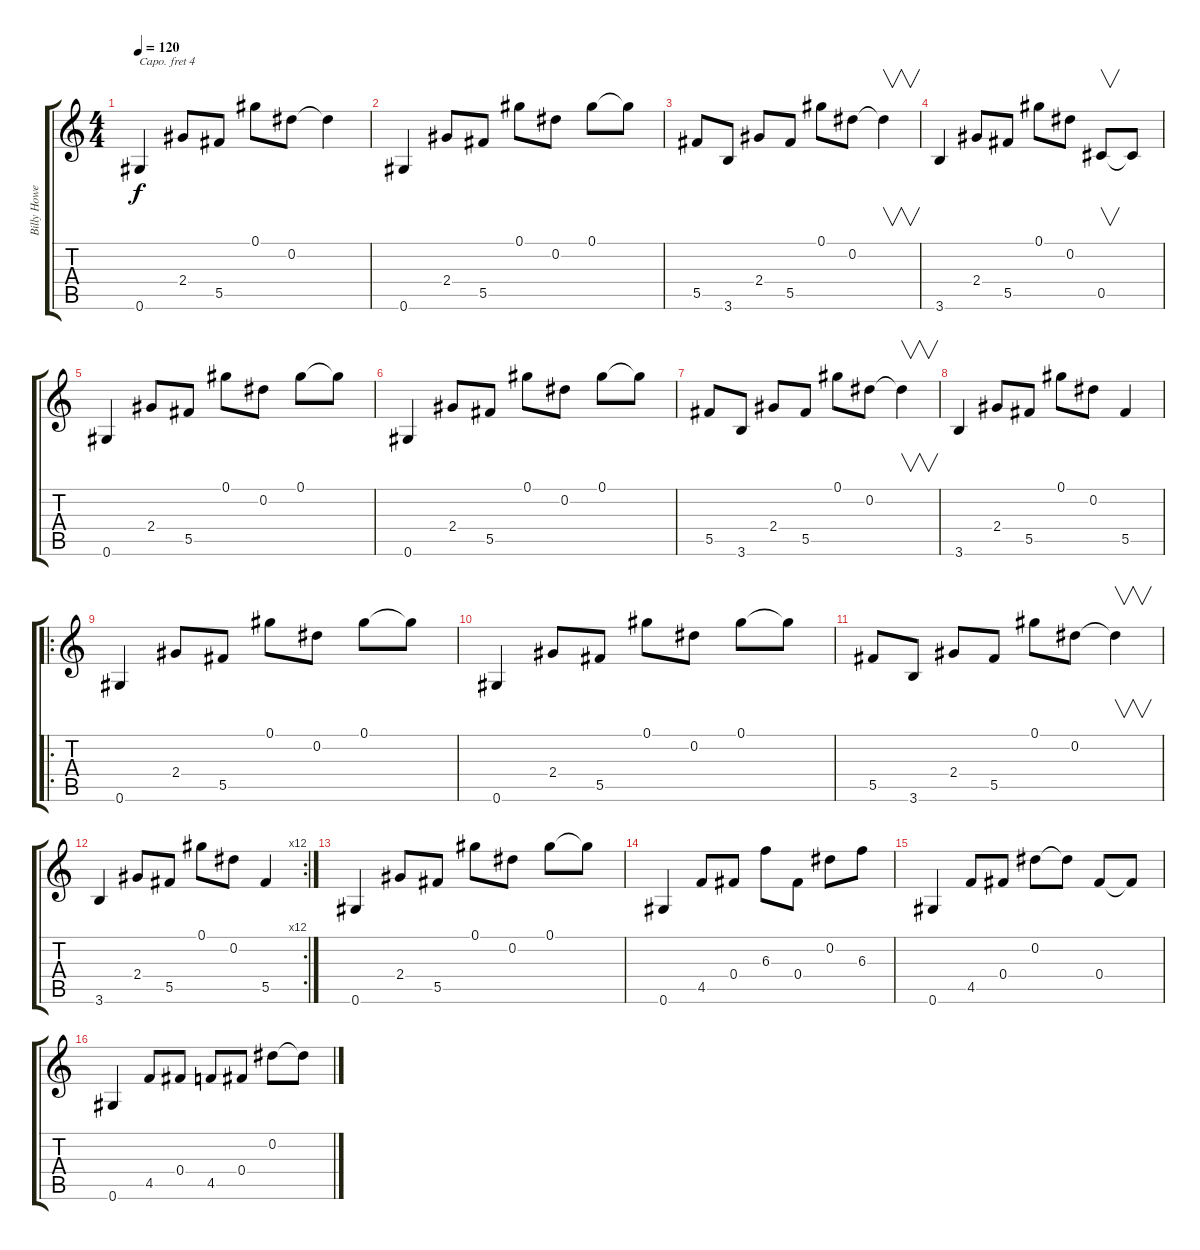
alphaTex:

\track ("Billy Howerdel" "Billy Howe") {instrument acousticguitarsteel}
\staff {score tabs}
\capo 4
\tuning (E4 B3 G3 D3 A2 E2) {hide}
\ts (4 4)
\tempo 120
\clef g2
\ks c
0.6.4{dy f instrument acousticguitarsteel} 2.4.8 5.5.8 0.1.8 0.2.8 0.2{t}.4 |
0.6.4 2.4.8 5.5.8 0.1.8 0.2.8 0.1.8 0.1{t}.8 |
5.5.8 3.6.8 2.4.8 5.5.8 0.1.8 0.2.8 0.2{t}.4{v} |
3.6.4 2.4.8 5.5.8 0.1.8 0.2.8 0.5.8{v} 0.5{t}.8 |
0.6.4 2.4.8 5.5.8 0.1.8 0.2.8 0.1.8 0.1{t}.8 |
0.6.4 2.4.8 5.5.8 0.1.8 0.2.8 0.1.8 0.1{t}.8 |
5.5.8 3.6.8 2.4.8 5.5.8 0.1.8 0.2.8 0.2{t}.4{v} |
3.6.4 2.4.8 5.5.8 0.1.8 0.2.8 5.5.4 |
\ro
0.6.4 2.4.8 5.5.8 0.1.8 0.2.8 0.1.8 0.1{t}.8 |
0.6.4 2.4.8 5.5.8 0.1.8 0.2.8 0.1.8 0.1{t}.8 |
5.5.8 3.6.8 2.4.8 5.5.8 0.1.8 0.2.8 0.2{t}.4{v} |
\rc 12
3.6.4 2.4.8 5.5.8 0.1.8 0.2.8 5.5.4 |
0.6.4 2.4.8 5.5.8 0.1.8 0.2.8 0.1.8 0.1{t}.8 |
0.6.4 4.5.8 0.4.8 6.3.8 0.4.8 0.2.8 6.3.8 |
0.6.4 4.5.8 0.4.8 0.2.8 0.2{t}.8 0.4.8 0.4{t}.8 |
0.6.4 4.5.8 0.4.8 4.5.8 0.4.8 0.2.8 0.2{t}.8
